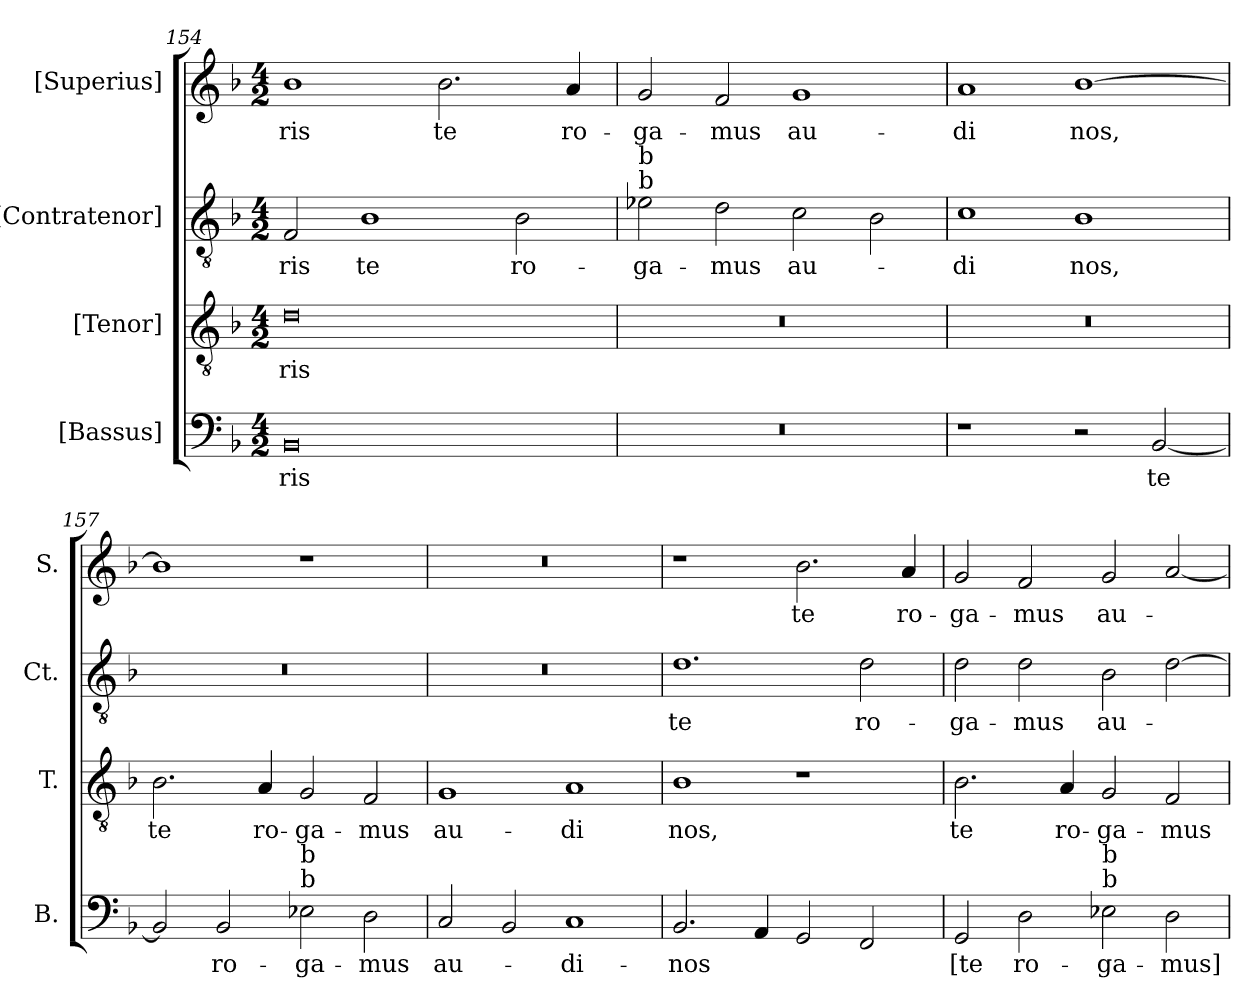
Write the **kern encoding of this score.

**kern	**text	**kern	**text	**kern	**text	**kern	**text
*part4	*part4	*part3	*part3	*part2	*part2	*part1	*part1
*staff4	*staff4	*staff3	*staff3	*staff2	*staff2	*staff1	*staff1
*I"[Bassus]	*	*I"[Tenor]	*	*I"[Contratenor]	*	*I"[Superius]	*
*I'B.	*	*I'T.	*	*I'Ct.	*	*I'S.	*
!!LO:LB:g=z
*clefF4	*	*clefGv2	*	*clefGv2	*	*clefG2	*
*	*	*ITrd7c12	*	*ITrd7c12	*	*	*
*k[b-]	*	*k[b-]	*	*k[b-]	*	*k[b-]	*
*F:	*	*F:	*	*F:	*	*F:	*
*M4/2	*	*M4/2	*	*M4/2	*	*M4/2	*
=154	=154	=154	=154	=154	=154	=154	=154
!	!LO:LY:b:color=#000000	!	!	!	!	!	!
!	!	!	!LO:LY:b:color=#000000	!	!	!	!
!	!	!	!	!	!LO:LY:b:color=#000000	!	!
!	!	!	!	!	!	!	!LO:LY:b:color=#000000
0BB-i	-ris	0Di	-ris	2FFi/	-ris	1b-i	-ris
!	!	!	!	!	!LO:LY:b:color=#000000	!	!
.	.	.	.	1BB-i	te	.	.
!	!	!	!	!	!	!	!LO:LY:b:color=#000000
.	.	.	.	.	.	2.b-i\	te
!	!	!	!	!	!LO:LY:b:color=#000000	!	!
.	.	.	.	2BB-i\	ro-	.	.
!	!	!	!	!	!	!	!LO:LY:b:color=#000000
.	.	.	.	.	.	4ai/	ro-
=155	=155	=155	=155	=155	=155	=155	=155
!LO:N:vis=1	!	!LO:N:vis=1	!	!	!	!	!
!	!	!	!	!	!LO:LY:b:color=#000000	!	!
!	!	!	!	!LO:TX:a:t=b	!	!	!
!	!	!	!	!LO:TX:a:t=b	!	!	!
!	!	!	!	!	!	!	!LO:LY:b:color=#000000
0r	.	0r	.	2E-j\	-ga-	2gi/	-ga-
!	!	!	!	!	!LO:LY:b:color=#000000	!	!
!	!	!	!	!	!	!	!LO:LY:b:color=#000000
.	.	.	.	2Di\	-mus	2fi/	-mus
!	!	!	!	!	!LO:LY:b:color=#000000	!	!
!	!	!	!	!	!	!	!LO:LY:b:color=#000000
.	.	.	.	2Ci\	au-	1gi	au-
.	.	.	.	2BB-i\	.	.	.
=156	=156	=156	=156	=156	=156	=156	=156
!	!	!LO:N:vis=1	!	!	!	!	!
!	!	!	!	!	!LO:LY:b:color=#000000	!	!
!	!	!	!	!	!	!	!LO:LY:b:color=#000000
1r	.	0r	.	1Ci	-di	1ai	-di
!	!	!	!	!	!LO:LY:b:color=#000000	!	!
!	!	!	!	!	!	!	!LO:LY:b:color=#000000
2r	.	.	.	1BB-i	nos,	[>1b-i	nos,
!	!LO:LY:b:color=#000000	!	!	!	!	!	!
[<2BB-i/	te	.	.	.	.	.	.
=157	=157	=157	=157	=157	=157	=157	=157
!	!	!	!LO:LY:b:color=#000000	!LO:N:vis=1	!	!	!
2BB-i/]	.	2.BB-i\	te	0r	.	1b-i]	.
!	!LO:LY:b:color=#000000	!	!	!	!	!	!
2BB-i/	ro-	.	.	.	.	.	.
!	!	!	!LO:LY:b:color=#000000	!	!	!	!
.	.	4AAi/	ro-	.	.	.	.
!	!LO:LY:b:color=#000000	!	!	!	!	!	!
!LO:TX:a:t=b	!	!	!	!	!	!	!
!LO:TX:a:t=b	!	!	!	!	!	!	!
!	!	!	!LO:LY:b:color=#000000	!	!	!	!
2E-j\	-ga-	2GGi/	-ga-	.	.	1r	.
!	!LO:LY:b:color=#000000	!	!	!	!	!	!
!	!	!	!LO:LY:b:color=#000000	!	!	!	!
2Di\	-mus	2FFi/	-mus	.	.	.	.
=158	=158	=158	=158	=158	=158	=158	=158
!	!LO:LY:b:color=#000000	!	!	!	!	!	!
!	!	!	!LO:LY:b:color=#000000	!LO:N:vis=1	!	!LO:N:vis=1	!
2Ci/	au-	1GGi	au-	0r	.	0r	.
2BB-i/	.	.	.	.	.	.	.
!	!LO:LY:b:color=#000000	!	!	!	!	!	!
!	!	!	!LO:LY:b:color=#000000	!	!	!	!
1Ci	-di-	1AAi	-di	.	.	.	.
!!LO:LB:g=z
=159	=159	=159	=159	=159	=159	=159	=159
!	!LO:LY:b:color=#000000	!	!	!	!	!	!
!	!	!	!LO:LY:b:color=#000000	!	!	!	!
!	!	!	!	!	!LO:LY:b:color=#000000	!	!
2.BB-i/	-nos	1BB-i	nos,	1.Di	te	1r	.
4AAi/	.	.	.	.	.	.	.
!	!	!	!	!	!	!	!LO:LY:b:color=#000000
2GGi/	.	1r	.	.	.	2.b-i\	te
!	!	!	!	!	!LO:LY:b:color=#000000	!	!
2FFi/	.	.	.	2Di\	ro-	.	.
!	!	!	!	!	!	!	!LO:LY:b:color=#000000
.	.	.	.	.	.	4ai/	ro-
=160	=160	=160	=160	=160	=160	=160	=160
!	!LO:LY:b:color=#000000	!	!	!	!	!	!
!	!	!	!LO:LY:b:color=#000000	!	!	!	!
!	!	!	!	!	!LO:LY:b:color=#000000	!	!
!	!	!	!	!	!	!	!LO:LY:b:color=#000000
2GGi/	[te	2.BB-i\	te	2Di\	-ga-	2gi/	-ga-
!	!LO:LY:b:color=#000000	!	!	!	!	!	!
!	!	!	!	!	!LO:LY:b:color=#000000	!	!
!	!	!	!	!	!	!	!LO:LY:b:color=#000000
2Di\	ro-	.	.	2Di\	-mus	2fi/	-mus
!	!	!	!LO:LY:b:color=#000000	!	!	!	!
.	.	4AAi/	ro-	.	.	.	.
!	!LO:LY:b:color=#000000	!	!	!	!	!	!
!	!	!	!LO:LY:b:color=#000000	!	!	!	!
!	!	!	!	!	!LO:LY:b:color=#000000	!	!
!LO:TX:a:t=b	!	!	!	!	!	!	!
!LO:TX:a:t=b	!	!	!	!	!	!	!
!	!	!	!	!	!	!	!LO:LY:b:color=#000000
2E-j\	-ga-	2GGi/	-ga-	2BB-i\	au-	2gi/	au-
!	!LO:LY:b:color=#000000	!	!	!	!	!	!
!	!	!	!LO:LY:b:color=#000000	!	!	!	!
2Di\	-mus]	2FFi/	-mus	[>2Di\	.	[<2ai/	.
=	=	=	=	=	=	=	=
*-	*-	*-	*-	*-	*-	*-	*-
